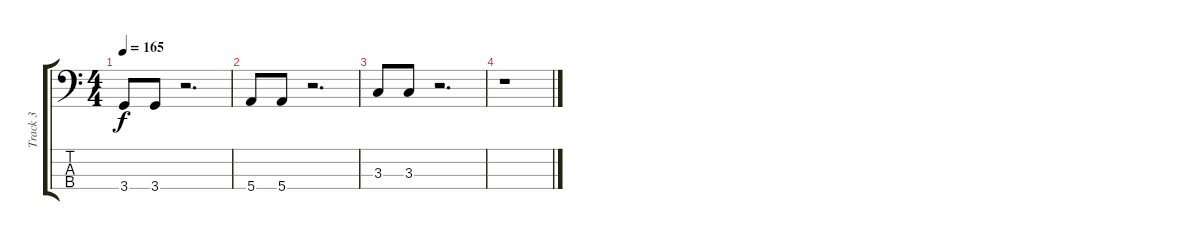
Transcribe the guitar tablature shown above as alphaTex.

\track ("Track 3" "Track 3") {instrument electricbassfinger}
\staff {score tabs}
\tuning (G2 D2 A1 E1) {hide}
\ts (4 4)
\tempo 165
\clef f4
\ks c
3.4.8{dy f} 3.4.8 r.2{d} |
5.4.8 5.4.8 r.2{d} |
3.3.8 3.3.8 r.2{d} |
r.1
